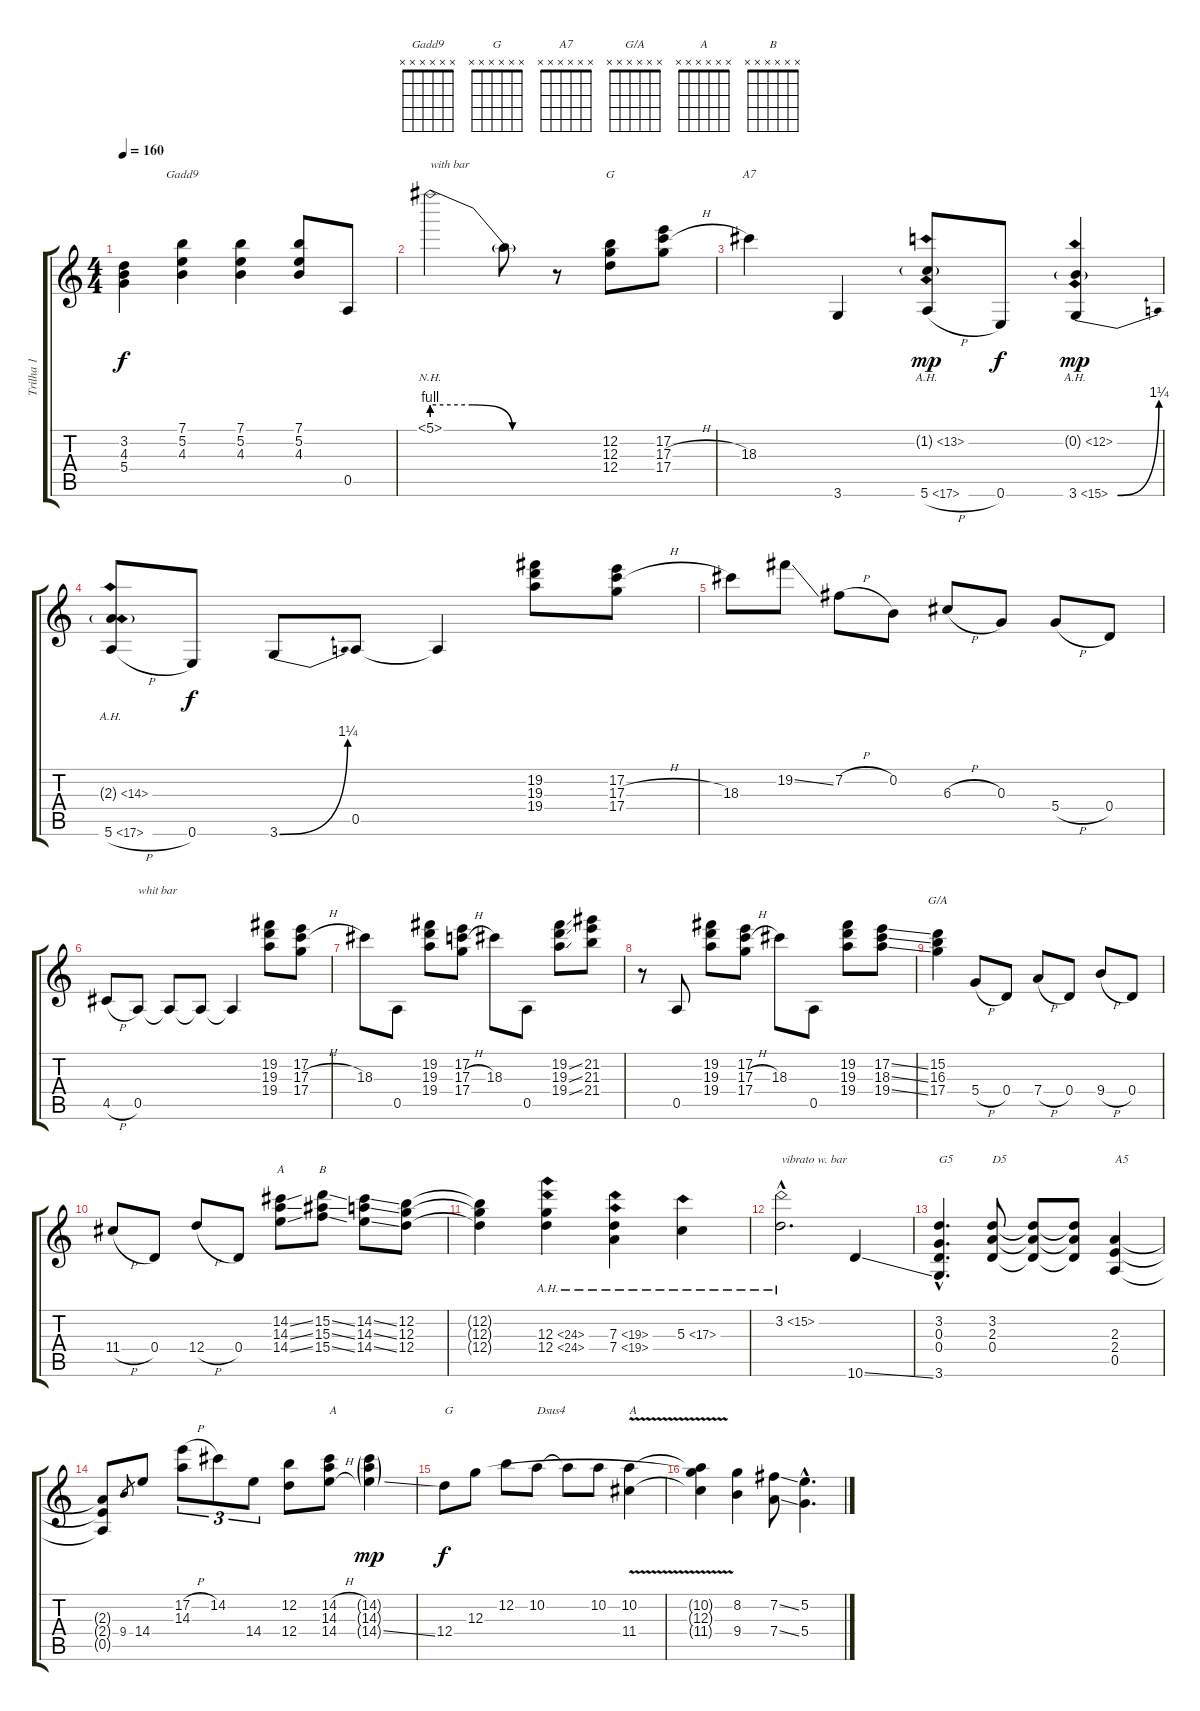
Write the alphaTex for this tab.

\track ("Trilha 1" "Trilha 1") {instrument overdrivenguitar}
\staff {score tabs}
\tuning (E4 B3 G3 D3 A2 E2) {hide}
\chord ("Gadd9" x x x x x x)
\chord ("G" x x x x x x)
\chord ("A7" x x x x x x)
\chord ("G/A" x x x x x x)
\chord ("A" x x x x x x)
\chord ("B" x x x x x x)
\ts (4 4)
\tempo 160
\clef g2
\ks c
(3.2{t} 4.3{t} 5.4{t}).4{dy f} (7.1 5.2 4.3).4{ch "Gadd9"} (7.1 5.2 4.3).4 (7.1 5.2 4.3).8 0.5.8 |
5.1{be (custom 0 4 20 4 40 0 60 0) nh}.2{txt "with bar"} 5.1{t}.8 r.8 (12.2 12.3 12.4).8{ch "G"} (17.2 17.3{h} 17.4).8 |
18.3.4{ch "A7"} 3.6.4 (1.2{ah 12 g} 5.6{ah 12 h}).8{dy mp} 0.6.8{dy f} (0.2{ah 12 g} 3.6{be (bend 0 0 60 5) ah 12}).4{dy mp} |
(2.3{ah 12 g} 5.6{ah 12 h}).8 0.6.8{dy f} 3.6{be (bend 0 0 60 5)}.8 0.5.8 0.5{t}.4 (19.2 19.3 19.4).8 (17.2 17.3{h} 17.4).8 |
18.3.8 19.2{ss}.8 7.2{h}.8 0.2.8 6.3{h}.8 0.3.8 5.4{h}.8 0.4.8 |
4.5{h}.8 0.5.8{txt "whit bar"} 0.5{t}.8 0.5{t}.8 0.5{t}.4 (19.2 19.3 19.4).8 (17.2 17.3{h} 17.4).8 |
18.3.8 0.5.8 (19.2 19.3 19.4).8 (17.2 17.3{h} 17.4).8 18.3.8 0.5.8 (19.2{ss} 19.3{ss} 19.4{ss}).8 (21.2 21.3 21.4).8 |
r.8 0.5.8 (19.2 19.3 19.4).8 (17.2 17.3{h} 17.4).8 18.3.8 0.5.8 (19.2 19.3 19.4).8 (17.2{ss} 18.3{ss} 19.4{ss}).8 |
(15.2 16.3 17.4).4{ch "G/A"} 5.4{h}.8 0.4.8 7.4{h}.8 0.4.8 9.4{h}.8 0.4.8 |
11.4{h}.8 0.4.8 12.4{h}.8 0.4.8 (14.2{ss} 14.3{ss} 14.4{ss}).8{ch "A"} (15.2{ss} 15.3{ss} 15.4{ss}).8{ch "B"} (14.2{ss} 14.3{ss} 14.4{ss}).8 (12.2 12.3 12.4).8 |
(12.2{t} 12.3{t} 12.4{t}).4 (12.3{ah 12} 12.4{ah 12}).4 (7.3{ah 12} 7.4{ah 12}).4 5.3{ah 12}.4 |
3.2{ah 12 hac}.2{d txt "vibrato w. bar"} 10.6{ss}.4 |
(3.2{hac} 0.3{hac} 0.4{hac} 3.6{hac}).4{d txt "G5"} (3.2 2.3 0.4).8{txt "D5"} (3.2{t} 2.3{t} 0.4{t}).8 (3.2{t} 2.3{t} 0.4{t}).8 (2.3 2.4 0.5).4{txt "A5"} |
(2.3{t} 2.4{t} 0.5{t}).8 9.4.8{gr} 14.4.8 (17.2{h} 14.3).8{tu (3 2)} 14.2.8{tu (3 2)} 14.4.8{tu (3 2)} (12.2 12.4).8 (14.2{h} 14.3{h} 14.4{h}).8{txt "A"} (14.2{g} 14.3{g} 14.4{ss g}).4{dy mp} |
12.4.8{txt "G" dy f} 12.3.8 12.2.8 10.2.8{txt "Dsus4"} 10.2{t}.8 10.2.8 (10.2{v} 11.4{v}).4{txt "A"} |
(10.2{v t} 12.3{v t} 11.4{v t}).4 (8.2 9.4).4 (7.2{ss} 7.4{ss}).8 (5.2{hac} 5.4{hac}).4{d}
